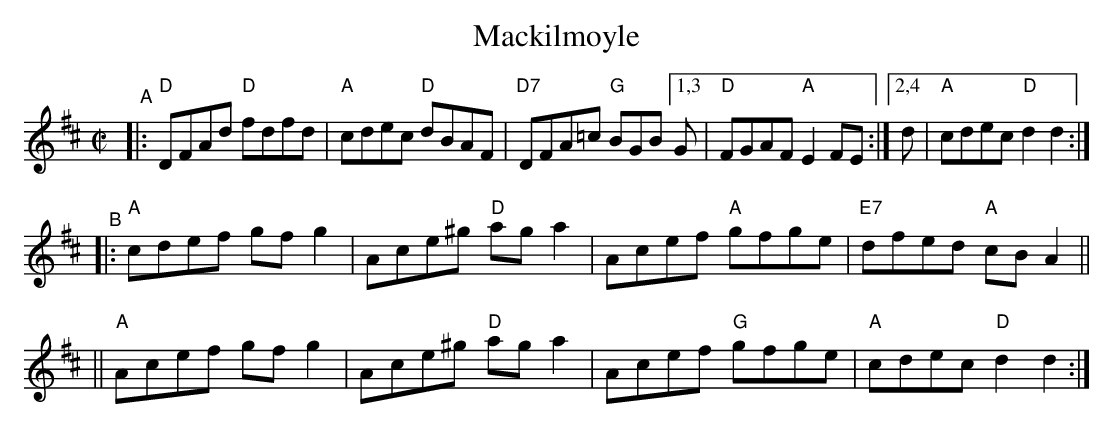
X:1
T: Mackilmoyle
M: C|
L: 1/8
K: D
"^A"\
|: "D"DFAd "D"fdfd | "A"cdec "D"dBAF | "D7"DFA=c "G"BGB [1,3 G | "D"FGAF "A"E2FE \
                                                      :|[2,4 d | "A"cdec "D"d2d2 :|
"^B"\
|: "A"cdef gfg2 | Ace^g "D"aga2 | Acef "A"gfge | "E7"dfed "A"cBA2 ||
|| "A"Acef gfg2 | Ace^g "D"aga2 | Acef "G"gfge | "A"cdec  "D"d2d2 :|
